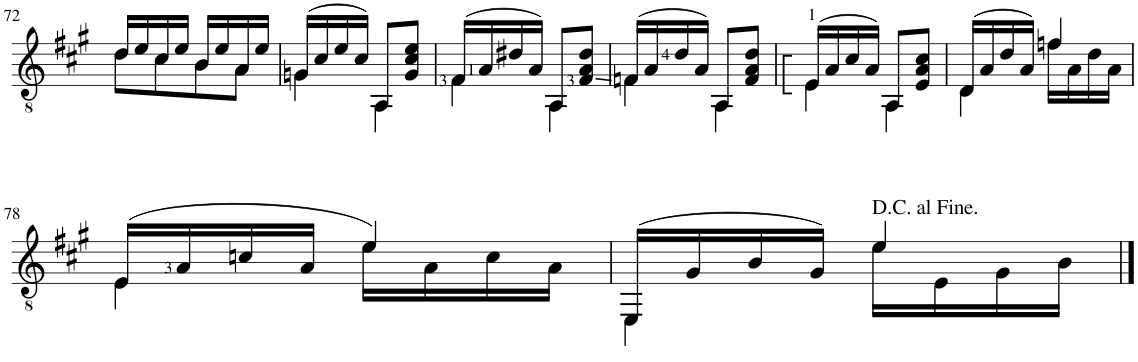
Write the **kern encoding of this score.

**kern
*part1
*staff1
*I"Guitar
*I'Guit.
!!LO:PB:g=z
*clefGv2
*k[f#c#g#]
*M2/4
=72
*^
16d/LL	8d\L
16e/	.
16c#/	8c#\
16e/JJ	.
16B/LL	8B\
16e/	.
16A/	8A\J
16e/JJ	.
=73	=73
(16Gn/LL	4G\
16c#/	.
16e/	.
16c#/JJ)	.
8AA/L	4AA\
8G/ 8c#/ 8e/J	.
=74	=74
(16F#/LL	4F#\
16A/	.
16d#X/	.
16A/JJ)	.
8AA/L	4AA\
8F#/ 8A/ 8d#/J	.
=75	=75
(16Fn/LL	4F\
16A/	.
16d/	.
16A/JJ)	.
8AA/L	4AA\
8F/ 8A/ 8d/J	.
=76	=76
(16E/LL	4E\
16A/	.
16c#/	.
16A/JJ)	.
8AA/L	4AA\
8E/ 8A/ 8c#/J	.
=77	=77
(16D/LL	4D\
16A/	.
16d/	.
16A/JJ)	.
4fn/	16f\LL
.	16A\
.	16d\
.	16A\JJ
!!LO:LB:g=z	!!
=78	=78
(16E/LL	4E\
16A/	.
16cn/	.
16A/JJ	.
4e/)	16e\LL
.	16A\
.	16c\
.	16A\JJ
=79	=79
(16EE/LL	4EE\
16G#/	.
16B/	.
16G#/JJ)	.
4e/	16e\LL
.	16E\
.	16G#\
.	16B\JJ
*v	*v
==
*-
